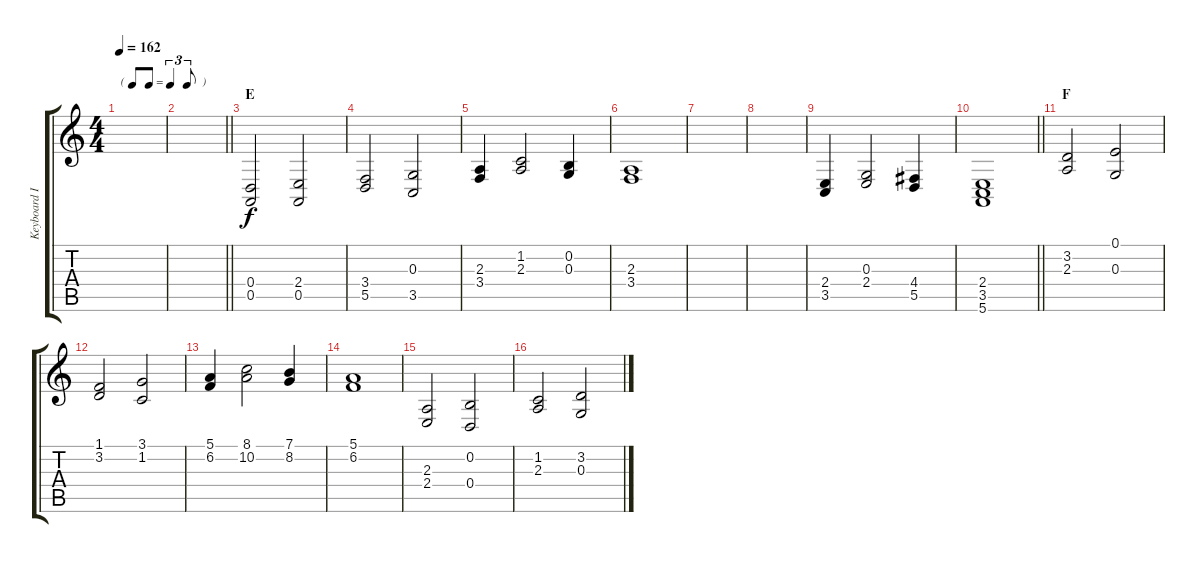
\track ("Keyboard II" "Keyboard I") {instrument fx4atmosphere}
\staff {score tabs}
\tuning (E4 B3 G3 D3 A2 E2) {hide}
\ts (4 4)
\tf triplet8th
\tempo 162
\clef g2
\ks c
|
\barLineRight lightlight
|
\section ("" "E")
(0.4 0.5).2{volume 12 instrument synthstrings1} (2.4 0.5).2 |
(3.4 5.5).2 (0.3 3.5).2 |
(2.3 3.4).4 (1.2 2.3).2 (0.2 0.3).4 |
(2.3 3.4).1 |
|
|
(2.4 3.5).4 (0.3 2.4).2 (4.4 5.5).4 |
\barLineRight lightlight
(2.4 3.5 5.6).1 |
\section ("" "F")
(3.2 2.3).2 (0.1 0.3).2 |
(1.1 3.2).2 (3.1 1.2).2 |
(5.1 6.2).4 (8.1 10.2).2 (7.1 8.2).4 |
(5.1 6.2).1 |
(2.3 2.4).2 (0.2 0.4).2 |
(1.2 2.3).2 (3.2 0.3).2
